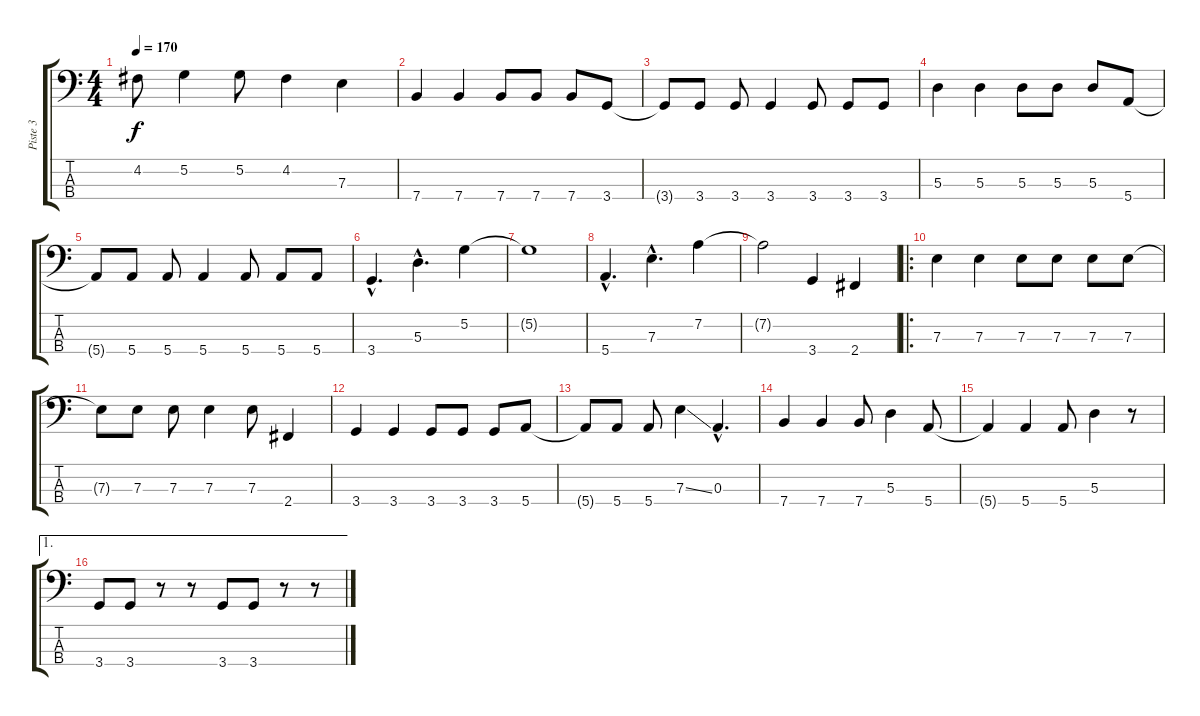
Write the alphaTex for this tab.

\track ("Piste 3" "Piste 3") {instrument electricbasspick}
\staff {score tabs}
\tuning (G2 D2 A1 E1) {hide}
\ts (4 4)
\tempo 170
\clef f4
\ks c
4.2.8{dy f} 5.2.4 5.2.8 4.2.4 7.3.4 |
7.4.4 7.4.4 7.4.8 7.4.8 7.4.8 3.4.8 |
3.4{t}.8 3.4.8 3.4.8 3.4.4 3.4.8 3.4.8 3.4.8 |
5.3.4 5.3.4 5.3.8 5.3.8 5.3.8 5.4.8 |
5.4{t}.8 5.4.8 5.4.8 5.4.4 5.4.8 5.4.8 5.4.8 |
3.4{hac}.4{d} 5.3{hac}.4{d} 5.2.4 |
5.2{t}.1 |
5.4{hac}.4{d} 7.3{hac}.4{d} 7.2.4 |
7.2{t}.2 3.4.4 2.4.4 |
\ro
7.3.4 7.3.4 7.3.8 7.3.8 7.3.8 7.3.8 |
7.3{t}.8 7.3.8 7.3.8 7.3.4 7.3.8 2.4.4 |
3.4.4 3.4.4 3.4.8 3.4.8 3.4.8 5.4.8 |
5.4{t}.8 5.4.8 5.4.8 7.3{ss}.4 0.3{hac}.4{d} |
7.4.4 7.4.4 7.4.8 5.3.4 5.4.8 |
5.4{t}.4 5.4.4 5.4.8 5.3.4 r.8 |
\ae 1
3.4.8 3.4.8 r.8 r.8 3.4.8 3.4.8 r.8 r.8
